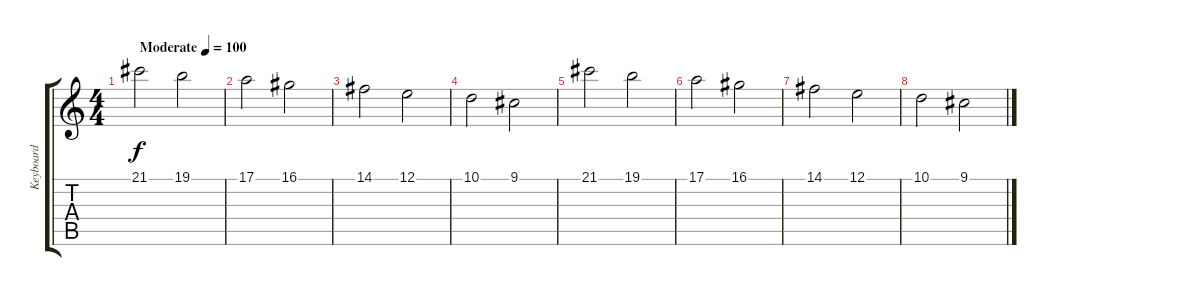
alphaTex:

\track ("Keyboard" "Keyboard") {instrument lead2sawtooth}
\staff {score tabs}
\tuning (E4 B3 G3 D3 A2 E2) {hide}
\ts (4 4)
\tempo (100 "Moderate")
\clef g2
\ks c
21.1.2{dy f instrument lead2sawtooth} 19.1.2 |
17.1.2 16.1.2 |
14.1.2 12.1.2 |
10.1.2 9.1.2 |
21.1.2 19.1.2 |
17.1.2 16.1.2 |
14.1.2 12.1.2 |
10.1.2 9.1.2
